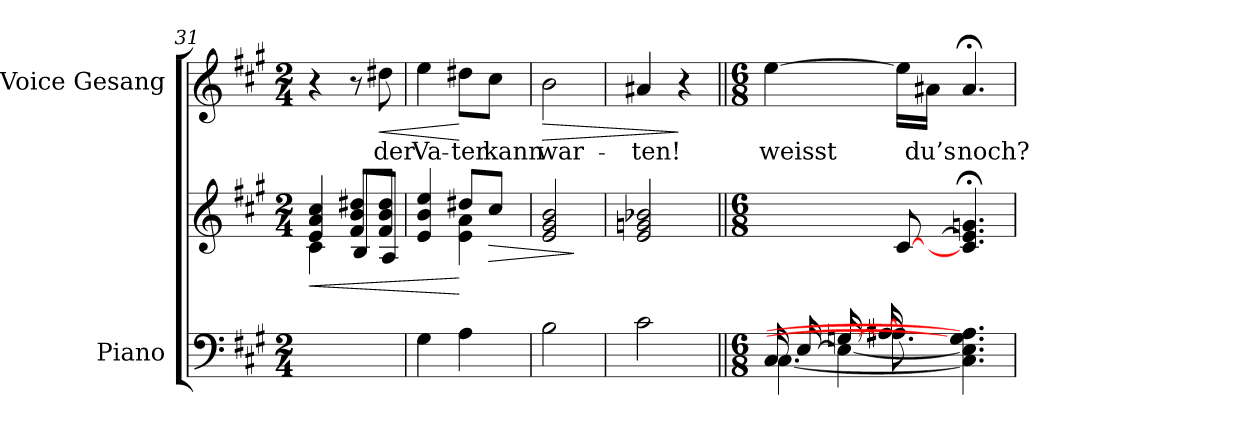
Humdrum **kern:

**kern	**kern	**dynam	**kern	**text	**dynam
*part2	*part2	*part2	*part1	*part1	*part1
*staff3	*staff2	*staff2/3	*staff1	*staff1	*staff1
*I"Piano	*	*	*I"Voice Gesang	*	*
*I'Pno	*	*	*	*	*
*clefF4	*clefG2	*	*clefG2	*	*
*k[f#c#g#]	*k[f#c#g#]	*	*k[f#c#g#]	*	*
*M2/4	*M2/4	*	*M2/4	*	*
=31	=31	=31	=31	=31	=31
!	!	!LO:HP:b	!	!	!
*	*^	*	*	*	*
2ryy	4e/ 4a/ 4cc#/	4c#\	<	4r	.	.
.	8f#/ 8b/ 8dd#X/L	8B/L	.	8r	.	.
!	!	!	!	!	!	!LO:HP:b
.	8f#/ 8b/ 8dd#/J	8A/J	.	8dd#X\	der	<
=32	=32	=32	=32	=32	=32	=32
4G#\	4e/ 4b/ 4ee/	4ryy	.	4ee\	Va-	.
4A\	8dd#X/L	4e\ 4a\	[	8dd#X\L	-ter	[
!	!	!	!LO:HP:b	!	!	!
.	8cc#/J	.	>	8cc#\J	kann	.
*	*v	*v	*	*	*	*
=33	=33	=33	=33	=33	=33
!	!	!	!	!	!LO:HP:b
2B\	2e/ 2g#/ 2b/	.	2b\	war-	>
.	.	]	.	.	.
=34	=34	=34	=34	=34	=34
2c#\	2e/ 2gn/ 2b-X/	.	4a#X/	-ten!	.
.	.	.	4r	.	]
=35||	=35||	=35||	=35||	=35||	=35||
*M6/8	*M6/8	*	*M6/8	*	*
*^	*^	*	*	*	*
*	*^	*	*	*	*	*	*
*	*	*^	*	*	*	*	*	*
(16C#/LL	[<4.C#\	8.ryy	8ryy	4ryy	4ryy	.	[4ee\	weisst	.
[<16E/	.	.	.	.	.	.	.	.	.
[<16Gn/	.	.	4E\_	.	.	.	.	.	.
[16A#X/	.	8.A#\	.	.	.	.	.	.	.
2ryy	.	.	.	[16c#\	8c#/	.	16ee\LL]	.	.
.	.	.	.	[16e\JJ	.	.	16a#X\JJ	du’s	.
.	4.C#\] 4.E\] 4.G\] 4.A#\]	4.ryy	4.ryy	4.c#/];< 4.e/];< 4.gn/;<)	4.ryy	.	4.a#;</	noch?	.
*v	*v	*v	*v	*	*	*	*	*	*
*	*v	*v	*	*	*	*
=	=	=	=	=	=
*-	*-	*-	*-	*-	*-
